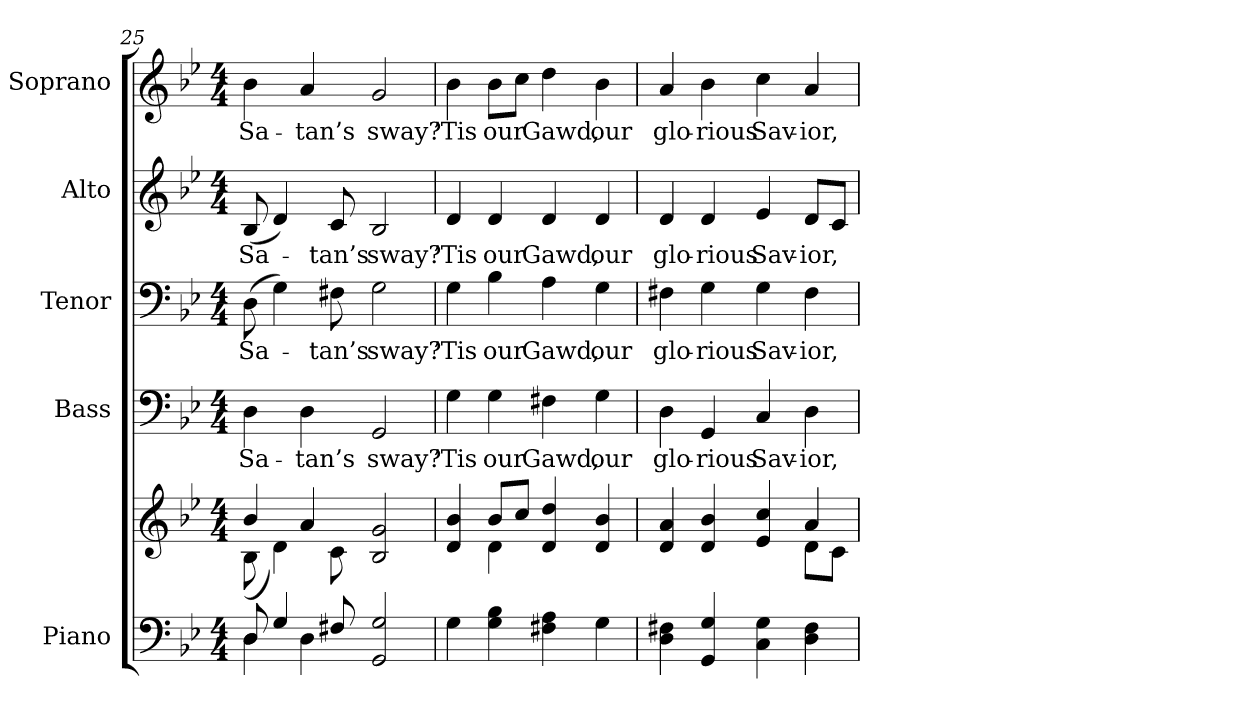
**kern	**kern	**kern	**text	**kern	**text	**kern	**text	**kern	**text
*part5	*part5	*part4	*part4	*part3	*part3	*part2	*part2	*part1	*part1
*staff6	*staff5	*staff4	*staff4	*staff3	*staff3	*staff2	*staff2	*staff1	*staff1
*I"Piano	*	*I"Bass	*	*I"Tenor	*	*I"Alto	*	*I"Soprano	*
*I'Pno.	*	*I'B.	*	*I'T.	*	*I'A.	*	*I'S.	*
!!LO:PB:g=z
*clefF4	*clefG2	*clefF4	*	*clefF4	*	*clefG2	*	*clefG2	*
*k[b-e-]	*k[b-e-]	*k[b-e-]	*	*k[b-e-]	*	*k[b-e-]	*	*k[b-e-]	*
*B-:	*B-:	*B-:	*	*B-:	*	*B-:	*	*B-:	*
*M4/4	*M4/4	*M4/4	*	*M4/4	*	*M4/4	*	*M4/4	*
=25	=25	=25	=25	=25	=25	=25	=25	=25	=25
*^	*^	*	*	*	*	*	*	*	*
!	!	!	!	!	!LO:LY:b:color=#000000	!	!	!	!	!	!
!	!	!	!	!	!	!	!LO:LY:b:color=#000000	!	!	!	!
!	!	!	!	!	!	!	!	!	!LO:LY:b:color=#000000	!	!
!	!	!	!	!	!	!	!	!	!	!	!LO:LY:b:color=#000000
8Di/	4Di\	4b-i/	(8B-i\	4Di\	Sa-	(8Di\	Sa-	(8B-i/	Sa-	4b-i\	Sa-
4Gi/	.	.	4di\)	.	.	4Gi\)	.	4di/)	.	.	.
!	!	!	!	!	!LO:LY:b:color=#000000	!	!	!	!	!	!
!	!	!	!	!	!	!	!	!	!	!	!LO:LY:b:color=#000000
.	4Di\	4ai/	.	4Di\	-tan’s	.	.	.	.	4ai/	-tan’s
!	!	!	!	!	!	!	!LO:LY:b:color=#000000	!	!	!	!
!	!	!	!	!	!	!	!	!	!LO:LY:b:color=#000000	!	!
8F#Xi/	.	.	8ci\	.	.	8F#Xi\	-tan’s	8ci/	-tan’s	.	.
!	!	!	!	!	!LO:LY:b:color=#000000	!	!	!	!	!	!
!	!	!	!	!	!	!	!LO:LY:b:color=#000000	!	!	!	!
!	!	!	!	!	!	!	!	!	!LO:LY:b:color=#000000	!	!
!	!	!	!	!	!	!	!	!	!	!	!LO:LY:b:color=#000000
2GGi/ 2Gi	2ryy	2B-i/ 2gi	2ryy	2GGi/	sway?	2Gi\	sway?	2B-i/	sway?	2gi/	sway?
*v	*v	*	*	*	*	*	*	*	*	*	*
=26	=26	=26	=26	=26	=26	=26	=26	=26	=26	=26
*^	*	*	*	*	*	*	*	*	*	*
!	!	!	!	!	!LO:LY:b:color=#000000	!	!	!	!	!	!
*v	*v	*	*	*	*	*	*	*	*	*	*
*^	*	*	*	*	*	*	*	*	*	*
!	!	!	!	!	!	!	!LO:LY:b:color=#000000	!	!	!	!
*v	*v	*	*	*	*	*	*	*	*	*	*
*^	*	*	*	*	*	*	*	*	*	*
!	!	!	!	!	!	!	!	!	!LO:LY:b:color=#000000	!	!
*v	*v	*	*	*	*	*	*	*	*	*	*
*^	*	*	*	*	*	*	*	*	*	*
!	!	!	!	!	!	!	!	!	!	!	!LO:LY:b:color=#000000
*v	*v	*	*	*	*	*	*	*	*	*	*
4Gi\	4di/ 4b-i	4ryy	4Gi\	’Tis	4Gi\	’Tis	4di/	’Tis	4b-i\	’Tis
!	!	!	!	!LO:LY:b:color=#000000	!	!	!	!	!	!
!	!	!	!	!	!	!LO:LY:b:color=#000000	!	!	!	!
!	!	!	!	!	!	!	!	!LO:LY:b:color=#000000	!	!
!	!	!	!	!	!	!	!	!	!	!LO:LY:b:color=#000000
4Gi\ 4B-i	8b-i/L	4di\	4Gi\	our	4B-i\	our	4di/	our	8b-i\L	our
.	8cci/J	.	.	.	.	.	.	.	8cci\J	.
!	!	!	!	!LO:LY:b:color=#000000	!	!	!	!	!	!
!	!	!	!	!	!	!LO:LY:b:color=#000000	!	!	!	!
!	!	!	!	!	!	!	!	!LO:LY:b:color=#000000	!	!
!	!	!	!	!	!	!	!	!	!	!LO:LY:b:color=#000000
4F#Xi\ 4Ai	4di/ 4ddi	2ryy	4F#Xi\	Gawd,	4Ai\	Gawd,	4di/	Gawd,	4ddi\	Gawd,
!	!	!	!	!LO:LY:b:color=#000000	!	!	!	!	!	!
!	!	!	!	!	!	!LO:LY:b:color=#000000	!	!	!	!
!	!	!	!	!	!	!	!	!LO:LY:b:color=#000000	!	!
!	!	!	!	!	!	!	!	!	!	!LO:LY:b:color=#000000
4Gi\	4di/ 4b-i	.	4Gi\	our	4Gi\	our	4di/	our	4b-i\	our
!!LO:PB:g=z
=27	=27	=27	=27	=27	=27	=27	=27	=27	=27	=27
!	!	!	!	!LO:LY:b:color=#000000	!	!	!	!	!	!
!	!	!	!	!	!	!LO:LY:b:color=#000000	!	!	!	!
!	!	!	!	!	!	!	!	!LO:LY:b:color=#000000	!	!
!	!	!	!	!	!	!	!	!	!	!LO:LY:b:color=#000000
4Di\ 4F#Xi	4di/ 4ai	2ryy	4Di\	glo-	4F#Xi\	glo-	4di/	glo-	4ai/	glo-
!	!	!	!	!LO:LY:b:color=#000000	!	!	!	!	!	!
!	!	!	!	!	!	!LO:LY:b:color=#000000	!	!	!	!
!	!	!	!	!	!	!	!	!LO:LY:b:color=#000000	!	!
!	!	!	!	!	!	!	!	!	!	!LO:LY:b:color=#000000
4GGi/ 4Gi	4di/ 4b-i	.	4GGi/	-rious	4Gi\	-rious	4di/	-rious	4b-i\	-rious
!	!	!	!	!LO:LY:b:color=#000000	!	!	!	!	!	!
!	!	!	!	!	!	!LO:LY:b:color=#000000	!	!	!	!
!	!	!	!	!	!	!	!	!LO:LY:b:color=#000000	!	!
!	!	!	!	!	!	!	!	!	!	!LO:LY:b:color=#000000
4Ci\ 4Gi	4e-i/ 4cci	4ryy	4Ci/	Sav-	4Gi\	Sav-	4e-i/	Sav-	4cci\	Sav-
!	!	!	!	!LO:LY:b:color=#000000	!	!	!	!	!	!
!	!	!	!	!	!	!LO:LY:b:color=#000000	!	!	!	!
!	!	!	!	!	!	!	!	!LO:LY:b:color=#000000	!	!
!	!	!	!	!	!	!	!	!	!	!LO:LY:b:color=#000000
4Di\ 4F#i	4ai/	8di\L	4Di\	-ior,	4F#i\	-ior,	8di/L	-ior,	4ai/	-ior,
.	.	8ci\J	.	.	.	.	8ci/J	.	.	.
*	*v	*v	*	*	*	*	*	*	*	*
=	=	=	=	=	=	=	=	=	=
*-	*-	*-	*-	*-	*-	*-	*-	*-	*-
